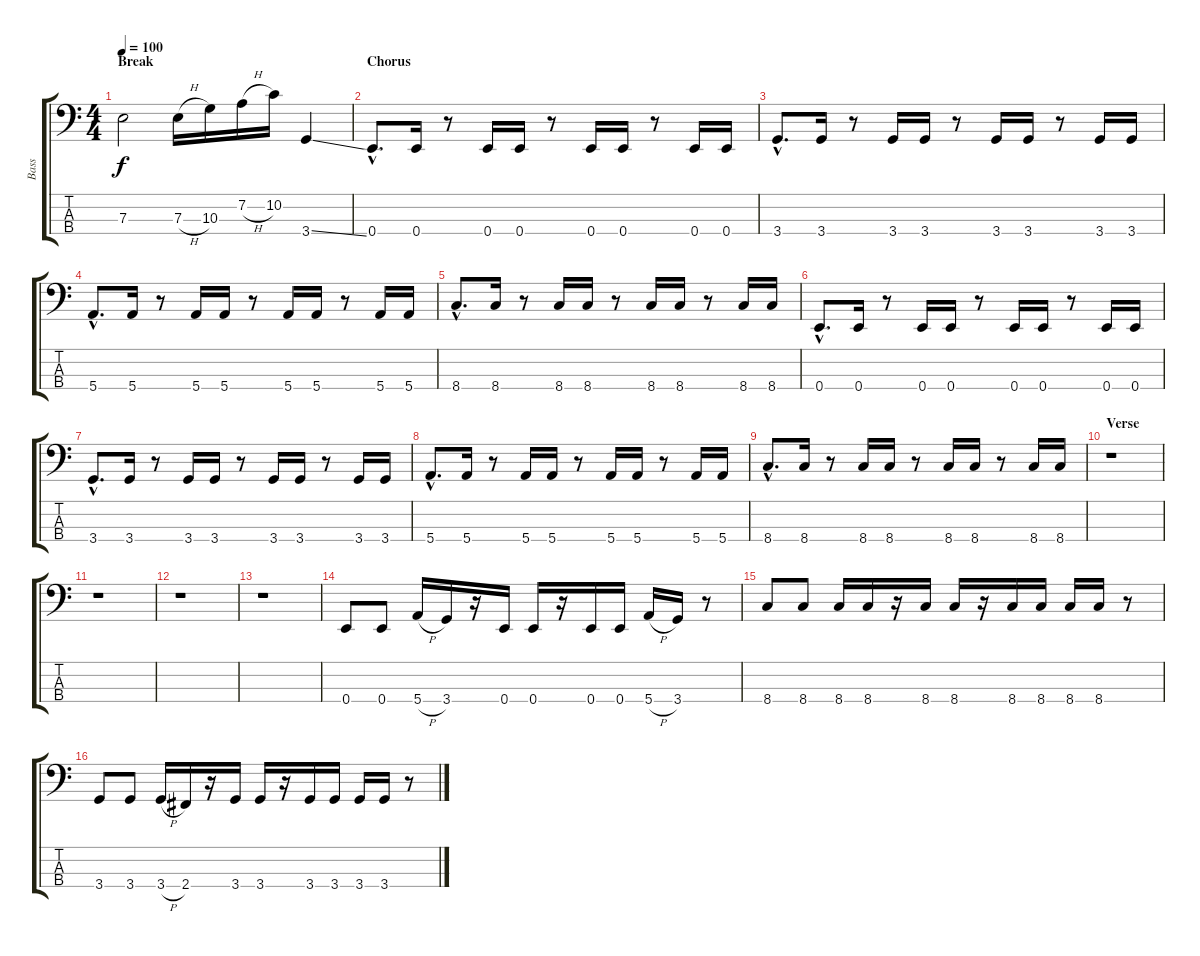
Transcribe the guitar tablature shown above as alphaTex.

\track ("Bass" "Bass") {instrument electricbassfinger}
\staff {score tabs}
\tuning (G2 D2 A1 E1) {hide}
\ts (4 4)
\section ("" "Break")
\tempo 100
\clef f4
\ks c
7.3.2{dy f} 7.3{h}.16 10.3.16 7.2{h}.16 10.2.16 3.4{ss}.4 |
\section ("" "Chorus")
0.4{hac}.8{d} 0.4.16 r.8 0.4.16 0.4.16 r.8 0.4.16 0.4.16 r.8 0.4.16 0.4.16 |
3.4{hac}.8{d} 3.4.16 r.8 3.4.16 3.4.16 r.8 3.4.16 3.4.16 r.8 3.4.16 3.4.16 |
5.4{hac}.8{d} 5.4.16 r.8 5.4.16 5.4.16 r.8 5.4.16 5.4.16 r.8 5.4.16 5.4.16 |
8.4{hac}.8{d} 8.4.16 r.8 8.4.16 8.4.16 r.8 8.4.16 8.4.16 r.8 8.4.16 8.4.16 |
0.4{hac}.8{d} 0.4.16 r.8 0.4.16 0.4.16 r.8 0.4.16 0.4.16 r.8 0.4.16 0.4.16 |
3.4{hac}.8{d} 3.4.16 r.8 3.4.16 3.4.16 r.8 3.4.16 3.4.16 r.8 3.4.16 3.4.16 |
5.4{hac}.8{d} 5.4.16 r.8 5.4.16 5.4.16 r.8 5.4.16 5.4.16 r.8 5.4.16 5.4.16 |
8.4{hac}.8{d} 8.4.16 r.8 8.4.16 8.4.16 r.8 8.4.16 8.4.16 r.8 8.4.16 8.4.16 |
\section ("" "Verse")
r.1 |
r.1 |
r.1 |
r.1 |
0.4.8 0.4.8 5.4{h}.16 3.4.16 r.16 0.4.16 0.4.16 r.16 0.4.16 0.4.16 5.4{h}.16 3.4.16 r.8 |
8.4.8 8.4.8 8.4.16 8.4.16 r.16 8.4.16 8.4.16 r.16 8.4.16 8.4.16 8.4.16 8.4.16 r.8 |
3.4.8 3.4.8 3.4{h}.16 2.4.16 r.16 3.4.16 3.4.16 r.16 3.4.16 3.4.16 3.4.16 3.4.16 r.8
